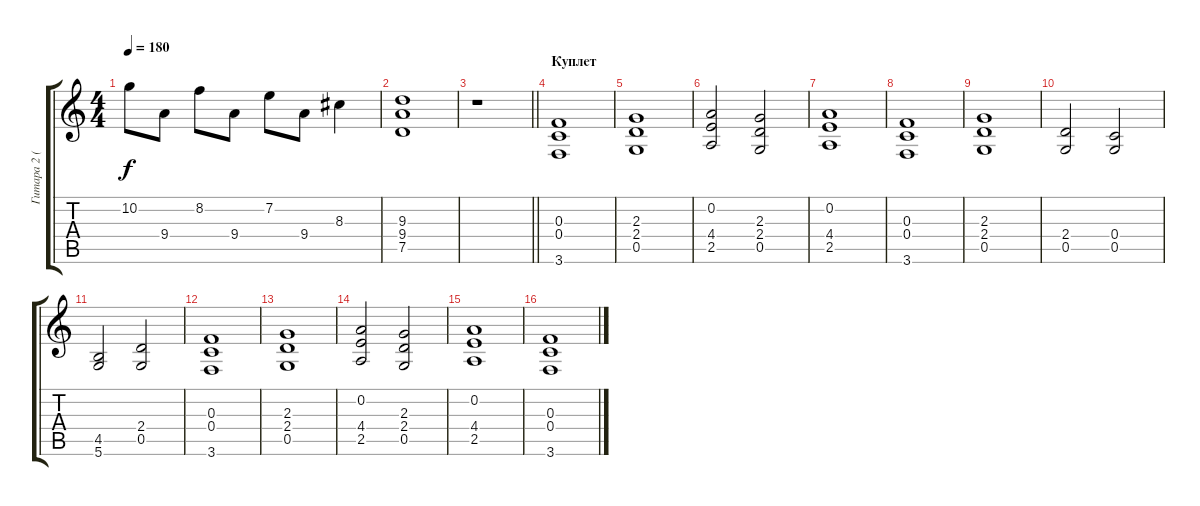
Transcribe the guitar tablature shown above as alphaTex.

\track ("Гитара 2 (2)" "Гитара 2 (") {instrument distortionguitar}
\staff {score tabs}
\tuning (D4 A3 F3 C3 G2 D2) {hide}
\ts (4 4)
\tempo 180
\clef g2
\ks c
10.2.8{dy f} 9.4.8 8.2.8 9.4.8 7.2.8 9.4.8 8.3.4 |
(9.3 9.4 7.5).1 |
\barLineRight lightlight
r.1 |
\section ("" "Куплет")
(0.3 0.4 3.6).1 |
(2.3 2.4 0.5).1 |
(0.2 4.4 2.5).2 (2.3 2.4 0.5).2 |
(0.2 4.4 2.5).1 |
(0.3 0.4 3.6).1 |
(2.3 2.4 0.5).1 |
(2.4 0.5).2 (0.4 0.5).2 |
(4.5 5.6).2 (2.4 0.5).2 |
(0.3 0.4 3.6).1 |
(2.3 2.4 0.5).1 |
(0.2 4.4 2.5).2 (2.3 2.4 0.5).2 |
(0.2 4.4 2.5).1 |
(0.3 0.4 3.6).1
